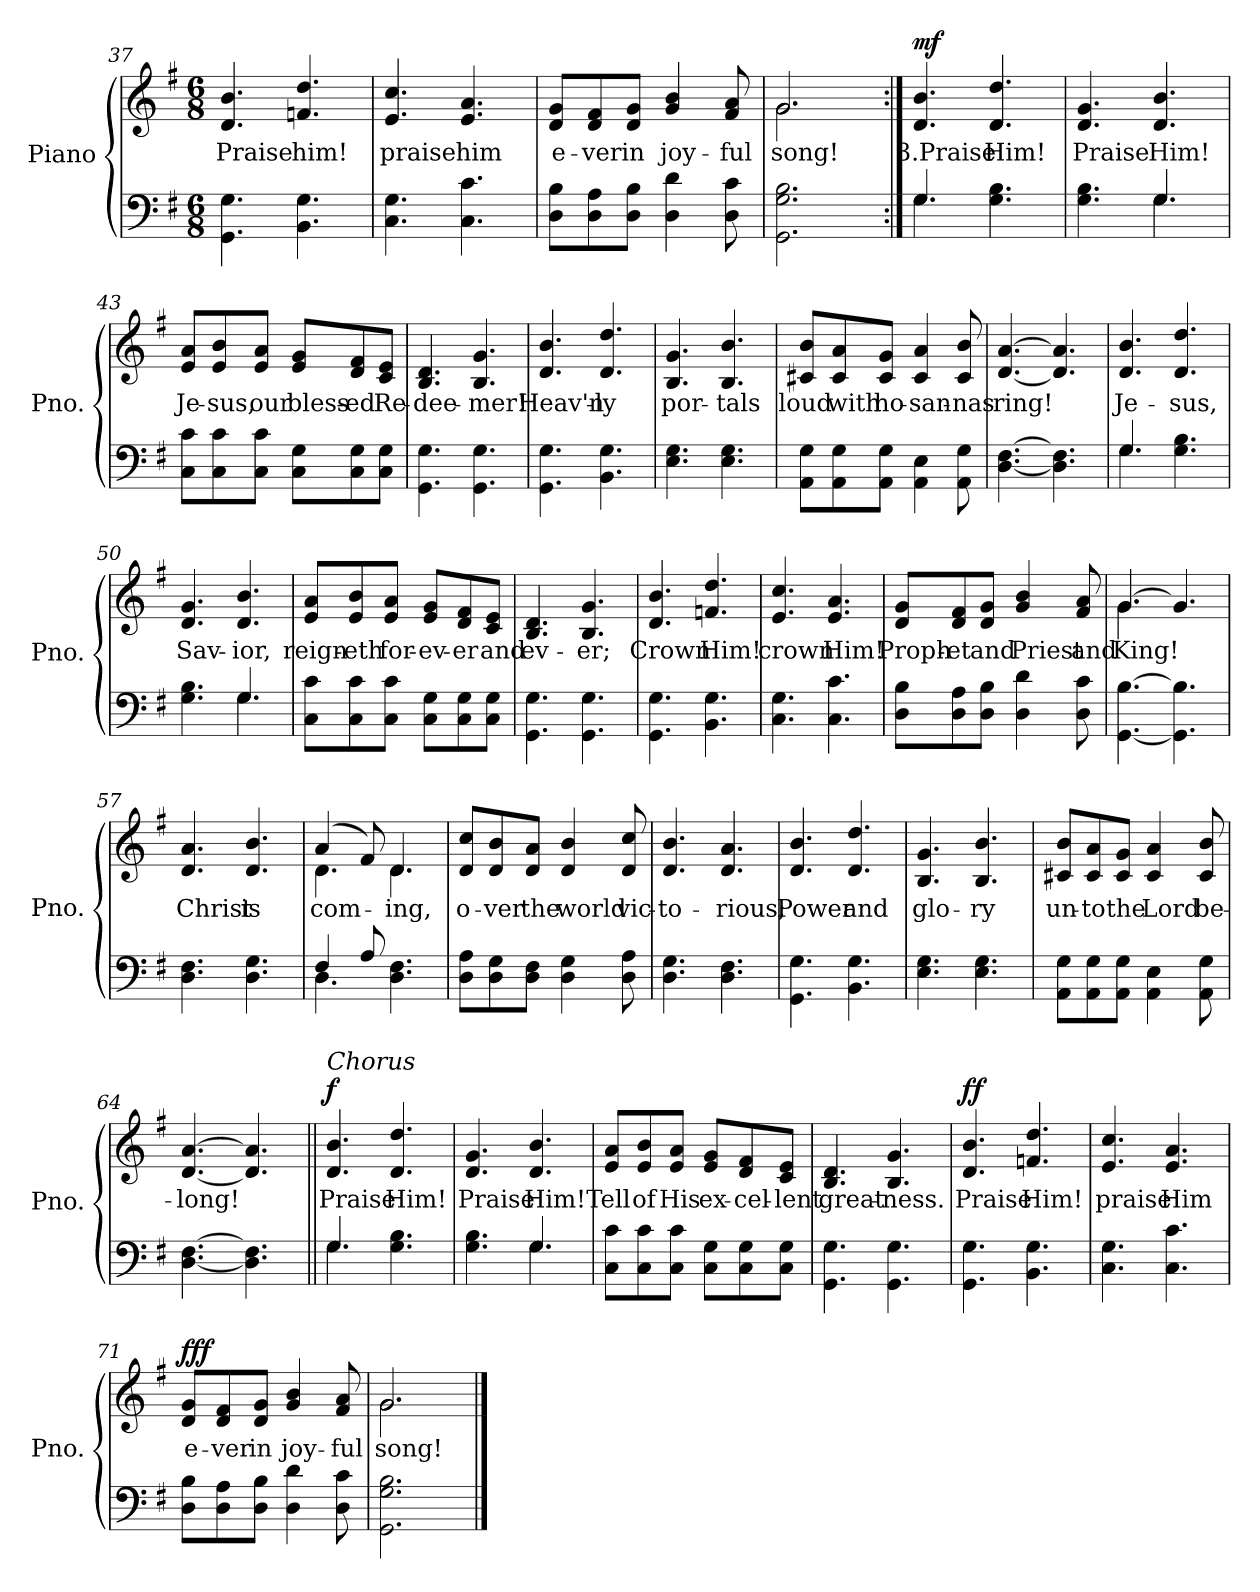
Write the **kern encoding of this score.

**kern	**kern	**text	**dynam
*part1	*part1	*part1	*part1
*staff2	*staff1	*staff1	*staff1/2
*I"Piano	*	*	*
*I'Pno.	*	*	*
*clefF4	*clefG2	*	*
*k[f#]	*k[f#]	*	*
*M6/8	*M6/8	*	*
=37	=37	=37	=37
!	!	!LO:LY:b	!
4.GG\ 4.G\	4.d/ 4.b/	Praise	.
!	!	!LO:LY:b	!
4.BB\ 4.G\	4.fn/ 4.dd/	him!	.
=38	=38	=38	=38
!	!	!LO:LY:b	!
4.C\ 4.G\	4.e/ 4.cc/	praise	.
!	!	!LO:LY:b	!
4.C\ 4.c\	4.e/ 4.a/	him	.
=39	=39	=39	=39
!	!	!LO:LY:b	!
8D\ 8B\L	8d/ 8g/L	e-	.
!	!	!LO:LY:b	!
8D\ 8A\	8d/ 8f#/	-ver	.
!	!	!LO:LY:b	!
8D\ 8B\J	8d/ 8g/J	in	.
!	!	!LO:LY:b	!
4D\ 4d\	4g/ 4b/	joy-	.
!	!	!LO:LY:b	!
8D\ 8c\	8f#/ 8a/	-ful	.
=40	=40	=40	=40
!	!	!LO:LY:b	!
*	*^	*	*
2.GG\ 2.G\ 2.B\	2.g/	2.g\	song!	.
=41:|!	=41:|!	=41:|!	=41:|!	=41:|!
*^	*	*	*	*
!	!	!	!	!LO:LY:b	!LO:DY:a
*	*	*v	*v	*	*
4.G/	4.G\	4.d/ 4.b/	3.Praise	mf
!	!	!	!LO:LY:b	!
4.G\ 4.B\	4.ryy	4.d/ 4.dd/	Him!	.
=42	=42	=42	=42	=42
!	!	!	!LO:LY:b	!
4.G\ 4.B\	4.ryy	4.d/ 4.g/	Praise	.
!	!	!	!LO:LY:b	!
4.G/	4.G\	4.d/ 4.b/	Him!	.
!!LO:LB:g=z
=43	=43	=43	=43	=43
!	!	!	!LO:LY:b	!
*v	*v	*	*	*
8C\ 8c\L	8e/ 8a/L	Je-	.
!	!	!LO:LY:b	!
8C\ 8c\	8e/ 8b/	-sus,	.
!	!	!LO:LY:b	!
8C\ 8c\J	8e/ 8a/J	our	.
!	!	!LO:LY:b	!
8C\ 8G\L	8e/ 8g/L	bless-	.
!	!	!LO:LY:b	!
8C\ 8G\	8d/ 8f#/	-ed	.
!	!	!LO:LY:b	!
8C\ 8G\J	8c/ 8e/J	Re-	.
=44	=44	=44	=44
!	!	!LO:LY:b	!
4.GG\ 4.G\	4.B/ 4.d/	-dee-	.
!	!	!LO:LY:b	!
4.GG\ 4.G\	4.B/ 4.g/	-mer!	.
=45	=45	=45	=45
!	!	!LO:LY:b	!
4.GG\ 4.G\	4.d/ 4.b/	Heav'n-	.
!	!	!LO:LY:b	!
4.BB\ 4.G\	4.d/ 4.dd/	-ly	.
=46	=46	=46	=46
!	!	!LO:LY:b	!
4.E\ 4.G\	4.B/ 4.g/	por-	.
!	!	!LO:LY:b	!
4.E\ 4.G\	4.B/ 4.b/	-tals	.
=47	=47	=47	=47
!	!	!LO:LY:b	!
8AA\ 8G\L	8c#X/ 8b/L	loud	.
!	!	!LO:LY:b	!
8AA\ 8G\	8c#/ 8a/	with	.
!	!	!LO:LY:b	!
8AA\ 8G\J	8c#/ 8g/J	ho-	.
!	!	!LO:LY:b	!
4AA\ 4E\	4c#/ 4a/	-san-	.
!	!	!LO:LY:b	!
8AA\ 8G\	8c#/ 8b/	-nas	.
=48	=48	=48	=48
!	!	!LO:LY:b	!
[4.D\ [4.F#\	[4.d/ [4.a/	ring!	.
4.D\] 4.F#\]	4.d/] 4.a/]	.	.
=49	=49	=49	=49
*^	*	*	*
!	!	!	!LO:LY:b	!
4.G/	4.G\	4.d/ 4.b/	Je-	.
!	!	!	!LO:LY:b	!
4.G\ 4.B\	4.ryy	4.d/ 4.dd/	-sus,	.
!!LO:LB:g=z
=50	=50	=50	=50	=50
!	!	!	!LO:LY:b	!
4.G\ 4.B\	4.ryy	4.d/ 4.g/	Sav-	.
!	!	!	!LO:LY:b	!
4.G/	4.G\	4.d/ 4.b/	-ior,	.
=51	=51	=51	=51	=51
!	!	!	!LO:LY:b	!
*v	*v	*	*	*
8C\ 8c\L	8e/ 8a/L	reign-	.
!	!	!LO:LY:b	!
8C\ 8c\	8e/ 8b/	-eth	.
!	!	!LO:LY:b	!
8C\ 8c\J	8e/ 8a/J	for-	.
!	!	!LO:LY:b	!
8C\ 8G\L	8e/ 8g/L	-ev-	.
!	!	!LO:LY:b	!
8C\ 8G\	8d/ 8f#/	-er	.
!	!	!LO:LY:b	!
8C\ 8G\J	8c/ 8e/J	and	.
=52	=52	=52	=52
!	!	!LO:LY:b	!
4.GG\ 4.G\	4.B/ 4.d/	ev-	.
!	!	!LO:LY:b	!
4.GG\ 4.G\	4.B/ 4.g/	-er;	.
=53	=53	=53	=53
!	!	!LO:LY:b	!
4.GG\ 4.G\	4.d/ 4.b/	Crown	.
!	!	!LO:LY:b	!
4.BB\ 4.G\	4.fn/ 4.dd/	Him!	.
=54	=54	=54	=54
!	!	!LO:LY:b	!
4.C\ 4.G\	4.e/ 4.cc/	crown	.
!	!	!LO:LY:b	!
4.C\ 4.c\	4.e/ 4.a/	Him!	.
=55	=55	=55	=55
!	!	!LO:LY:b	!
8D\ 8B\L	8d/ 8g/L	Proph-	.
!	!	!LO:LY:b	!
8D\ 8A\	8d/ 8f#/	-et	.
!	!	!LO:LY:b	!
8D\ 8B\J	8d/ 8g/J	and	.
!	!	!LO:LY:b	!
4D\ 4d\	4g/ 4b/	Priest	.
!	!	!LO:LY:b	!
8D\ 8c\	8f#/ 8a/	and	.
=56	=56	=56	=56
!	!	!LO:LY:b	!
*	*^	*	*
[4.GG\ [4.B\	[4.g/	4.g\	King!	.
4.GG\] 4.B\]	4.g/]	4.ryy	.	.
!!LO:LB:g=z
=57	=57	=57	=57	=57
!	!	!	!LO:LY:b	!
*	*v	*v	*	*
4.D\ 4.F#\	4.d/ 4.a/	Christ	.
!	!	!LO:LY:b	!
4.D\ 4.G\	4.d/ 4.b/	is	.
=58	=58	=58	=58
*^	*	*	*
!	!	!	!LO:LY:b	!
*	*	*^	*	*
4F#/	4.D\	(4a/	4.d\	com-	.
8A/	.	8f#/)	.	.	.
!	!	!	!	!LO:LY:b	!
4.D\ 4.F#\	4.ryy	4.d/	4.d\	-ing,	.
=59	=59	=59	=59	=59	=59
!	!	!	!	!LO:LY:b	!
*v	*v	*	*	*	*
*	*v	*v	*	*
8D\ 8A\L	8d/ 8cc/L	o-	.
!	!	!LO:LY:b	!
8D\ 8G\	8d/ 8b/	-ver	.
!	!	!LO:LY:b	!
8D\ 8F#\J	8d/ 8a/J	the	.
!	!	!LO:LY:b	!
4D\ 4G\	4d/ 4b/	world	.
!	!	!LO:LY:b	!
8D\ 8A\	8d/ 8cc/	vic-	.
=60	=60	=60	=60
!	!	!LO:LY:b	!
4.D\ 4.G\	4.d/ 4.b/	-to-	.
!	!	!LO:LY:b	!
4.D\ 4.F#\	4.d/ 4.a/	-rious;	.
=61	=61	=61	=61
!	!	!LO:LY:b	!
4.GG\ 4.G\	4.d/ 4.b/	Power	.
!	!	!LO:LY:b	!
4.BB\ 4.G\	4.d/ 4.dd/	and	.
=62	=62	=62	=62
!	!	!LO:LY:b	!
4.E\ 4.G\	4.B/ 4.g/	glo-	.
!	!	!LO:LY:b	!
4.E\ 4.G\	4.B/ 4.b/	-ry	.
=63	=63	=63	=63
!	!	!LO:LY:b	!
8AA\ 8G\L	8c#X/ 8b/L	un-	.
!	!	!LO:LY:b	!
8AA\ 8G\	8c#/ 8a/	-to	.
!	!	!LO:LY:b	!
8AA\ 8G\J	8c#/ 8g/J	the	.
!	!	!LO:LY:b	!
4AA\ 4E\	4c#/ 4a/	Lord	.
!	!	!LO:LY:b	!
8AA\ 8G\	8c#/ 8b/	be-	.
!!LO:LB:g=z
=64	=64	=64	=64
!	!	!LO:LY:b	!
[4.D\ [4.F#\	[4.d/ [4.a/	-long!	.
4.D\] 4.F#\]	4.d/] 4.a/]	.	.
=65||	=65||	=65||	=65||
*^	*	*	*
!	!	!LO:TX:a:i:t=Chorus	!	!
!	!	!	!LO:LY:b	!LO:DY:b
4.G/	4.G\	4.d/ 4.b/	Praise	f
!	!	!	!LO:LY:b	!
4.G\ 4.B\	4.ryy	4.d/ 4.dd/	Him!	.
=66	=66	=66	=66	=66
!	!	!	!LO:LY:b	!
4.G\ 4.B\	4.ryy	4.d/ 4.g/	Praise	.
!	!	!	!LO:LY:b	!
4.G/	4.G\	4.d/ 4.b/	Him!	.
=67	=67	=67	=67	=67
!	!	!	!LO:LY:b	!
*v	*v	*	*	*
8C\ 8c\L	8e/ 8a/L	Tell	.
!	!	!LO:LY:b	!
8C\ 8c\	8e/ 8b/	of	.
!	!	!LO:LY:b	!
8C\ 8c\J	8e/ 8a/J	His	.
!	!	!LO:LY:b	!
8C\ 8G\L	8e/ 8g/L	ex-	.
!	!	!LO:LY:b	!
8C\ 8G\	8d/ 8f#/	-cel-	.
!	!	!LO:LY:b	!
8C\ 8G\J	8c/ 8e/J	-lent	.
=68	=68	=68	=68
!	!	!LO:LY:b	!
4.GG\ 4.G\	4.B/ 4.d/	great-	.
!	!	!LO:LY:b	!
4.GG\ 4.G\	4.B/ 4.g/	-ness.	.
=69	=69	=69	=69
*	*MM80	*	*
!	!	!LO:LY:b	!LO:DY:a
4.GG\ 4.G\	4.d/ 4.b/	Praise	ff
!	!	!LO:LY:b	!
4.BB\ 4.G\	4.fn/ 4.dd/	Him!	.
=70	=70	=70	=70
!	!	!LO:LY:b	!
4.C\ 4.G\	4.e/ 4.cc/	praise	.
!	!	!LO:LY:b	!
4.C\ 4.c\	4.e/ 4.a/	Him	.
!!LO:LB:g=z
=71	=71	=71	=71
*	*MM60	*	*
!	!	!LO:LY:b	!LO:DY:a
8D\ 8B\L	8d/ 8g/L	e-	fff
!	!	!LO:LY:b	!
8D\ 8A\	8d/ 8f#/	-ver	.
!	!	!LO:LY:b	!
8D\ 8B\J	8d/ 8g/J	in	.
*	*MM45	*	*
!	!	!LO:LY:b	!
4D\ 4d\	4g/ 4b/	joy-	.
!	!	!LO:LY:b	!
8D\ 8c\	8f#/ 8a/	-ful	.
=72	=72	=72	=72
!	!	!LO:LY:b	!
*	*^	*	*
2.GG\ 2.G\ 2.B\	2.g/	2.g\	song!	.
*	*v	*v	*	*
==	==	==	==
*-	*-	*-	*-
